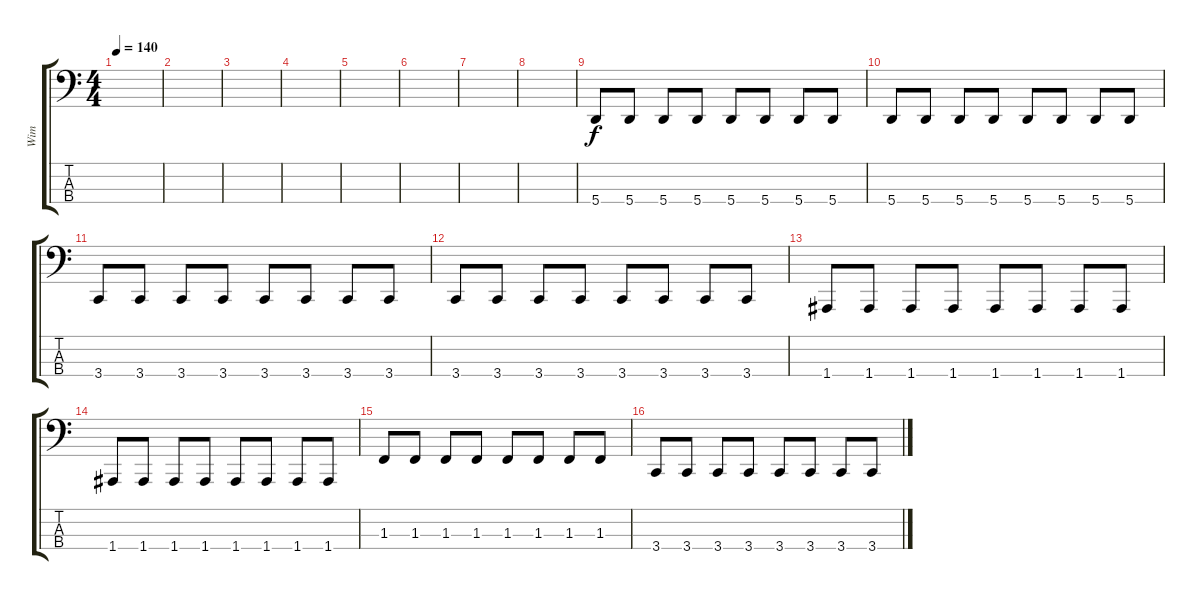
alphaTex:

\track ("Wim" "Wim") {instrument electricbasspick}
\staff {score tabs}
\tuning (D2 A1 E1 A0) {hide}
\ts (4 4)
\tempo 140
\clef f4
\ks c
|
|
|
|
|
|
|
|
5.4.8 5.4.8 5.4.8 5.4.8 5.4.8 5.4.8 5.4.8 5.4.8 |
5.4.8 5.4.8 5.4.8 5.4.8 5.4.8 5.4.8 5.4.8 5.4.8 |
3.4.8 3.4.8 3.4.8 3.4.8 3.4.8 3.4.8 3.4.8 3.4.8 |
3.4.8 3.4.8 3.4.8 3.4.8 3.4.8 3.4.8 3.4.8 3.4.8 |
1.4.8 1.4.8 1.4.8 1.4.8 1.4.8 1.4.8 1.4.8 1.4.8 |
1.4.8 1.4.8 1.4.8 1.4.8 1.4.8 1.4.8 1.4.8 1.4.8 |
1.3.8 1.3.8 1.3.8 1.3.8 1.3.8 1.3.8 1.3.8 1.3.8 |
3.4.8 3.4.8 3.4.8 3.4.8 3.4.8 3.4.8 3.4.8 3.4.8
